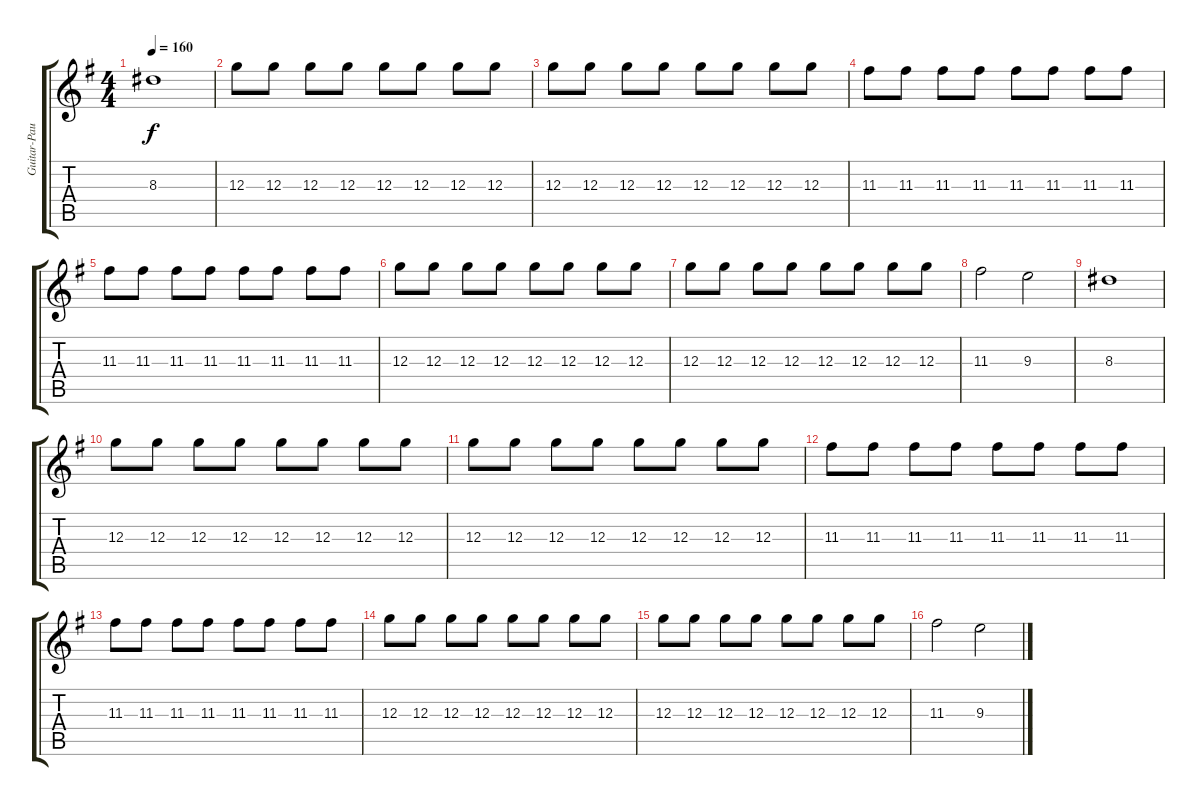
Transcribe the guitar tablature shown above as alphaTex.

\track ("Guitar-Pauli" "Guitar-Pau") {instrument electricguitarmuted}
\staff {score tabs}
\tuning (E4 B3 G3 D3 A2 E2) {hide}
\ts (4 4)
\tempo 160
\clef g2
\ks g
8.3.1{dy f} |
12.3.8 12.3.8 12.3.8 12.3.8 12.3.8 12.3.8 12.3.8 12.3.8 |
12.3.8 12.3.8 12.3.8 12.3.8 12.3.8 12.3.8 12.3.8 12.3.8 |
11.3.8 11.3.8 11.3.8 11.3.8 11.3.8 11.3.8 11.3.8 11.3.8 |
11.3.8 11.3.8 11.3.8 11.3.8 11.3.8 11.3.8 11.3.8 11.3.8 |
12.3.8 12.3.8 12.3.8 12.3.8 12.3.8 12.3.8 12.3.8 12.3.8 |
12.3.8 12.3.8 12.3.8 12.3.8 12.3.8 12.3.8 12.3.8 12.3.8 |
11.3.2 9.3.2 |
8.3.1 |
12.3.8 12.3.8 12.3.8 12.3.8 12.3.8 12.3.8 12.3.8 12.3.8 |
12.3.8 12.3.8 12.3.8 12.3.8 12.3.8 12.3.8 12.3.8 12.3.8 |
11.3.8 11.3.8 11.3.8 11.3.8 11.3.8 11.3.8 11.3.8 11.3.8 |
11.3.8 11.3.8 11.3.8 11.3.8 11.3.8 11.3.8 11.3.8 11.3.8 |
12.3.8 12.3.8 12.3.8 12.3.8 12.3.8 12.3.8 12.3.8 12.3.8 |
12.3.8 12.3.8 12.3.8 12.3.8 12.3.8 12.3.8 12.3.8 12.3.8 |
11.3.2 9.3.2
